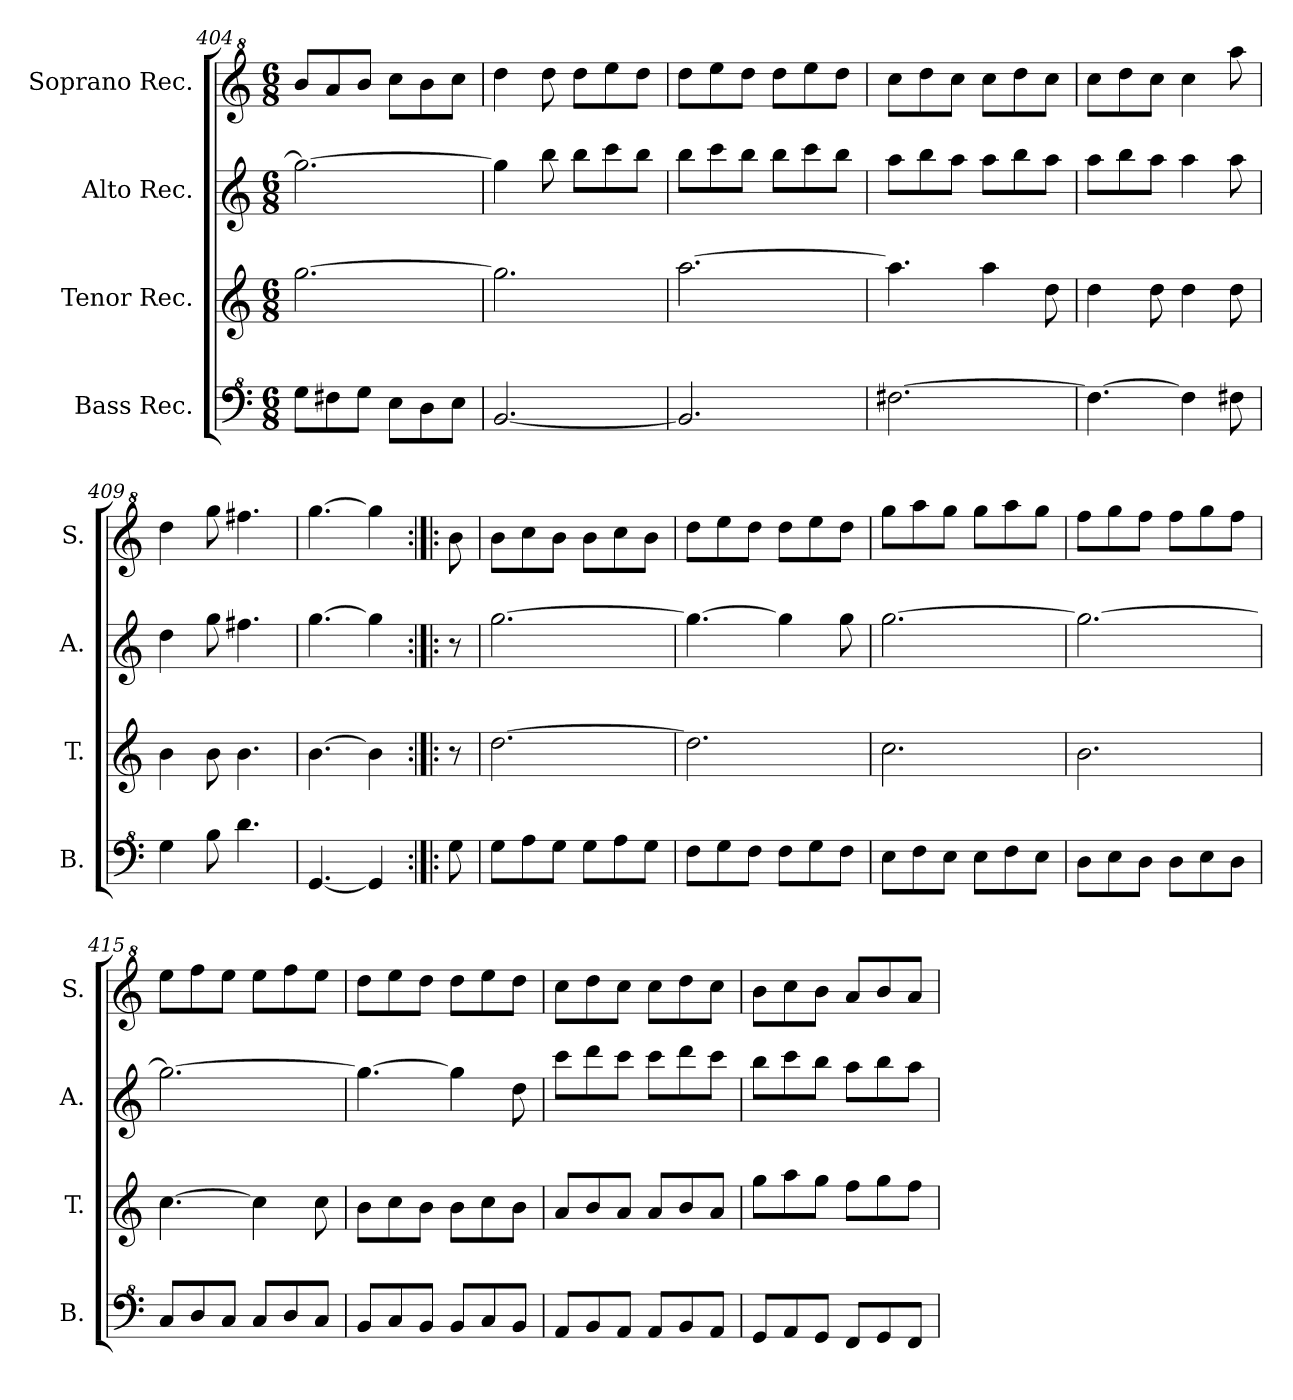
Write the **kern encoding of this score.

**kern	**kern	**kern	**kern
*part4	*part3	*part2	*part1
*staff4	*staff3	*staff2	*staff1
*I"Bass Rec.	*I"Tenor Rec.	*I"Alto Rec.	*I"Soprano Rec.
*I'B.	*I'T.	*I'A.	*I'S.
*clefF^4	*clefG2	*clefG2	*clefG^2
*k[]	*k[]	*k[]	*k[]
*M6/8	*M6/8	*M6/8	*M6/8
=404	=404	=404	=404
8g\L	[2.gg\	2.gg\_	8bb/L
8f#X\	.	.	8aa/
8g\J	.	.	8bb/J
8e\L	.	.	8ccc\L
8d\	.	.	8bb\
8e\J	.	.	8ccc\J
=405	=405	=405	=405
[2.B/	2.gg\]	4gg\]	4ddd\
.	.	8bb\	8ddd\
.	.	8bb\L	8ddd\L
.	.	8ccc\	8eee\
.	.	8bb\J	8ddd\J
=406	=406	=406	=406
2.B/]	[2.aa\	8bb\L	8ddd\L
.	.	8ccc\	8eee\
.	.	8bb\J	8ddd\J
.	.	8bb\L	8ddd\L
.	.	8ccc\	8eee\
.	.	8bb\J	8ddd\J
=407	=407	=407	=407
[2.f#X\	4.aa\]	8aa\L	8ccc\L
.	.	8bb\	8ddd\
.	.	8aa\J	8ccc\J
.	4aa\	8aa\L	8ccc\L
.	.	8bb\	8ddd\
.	8dd\	8aa\J	8ccc\J
=408	=408	=408	=408
4.f#\_	4dd\	8aa\L	8ccc\L
.	.	8bb\	8ddd\
.	8dd\	8aa\J	8ccc\J
4f#\]	4dd\	4aa\	4ccc\
8f#X\	8dd\	8aa\	8aaa\
=409	=409	=409	=409
4g\	4b\	4dd\	4ddd\
8b\	8b\	8gg\	8ggg\
4.dd\	4.b\	4.ff#X\	4.fff#X\
!!LO:LB:g=z
=410	=410	=410	=410
[4.G/	[4.b\	[4.gg\	[4.ggg\
4G/]	4b\]	4gg\]	4ggg\]
=410X14:|!|:	=410X14:|!|:	=410X14:|!|:	=410X14:|!|:
8g\	8r	8r	8bb\
=411	=411	=411	=411
8g\L	[2.dd\	[2.gg\	8bb\L
8a\	.	.	8ccc\
8g\J	.	.	8bb\J
8g\L	.	.	8bb\L
8a\	.	.	8ccc\
8g\J	.	.	8bb\J
=412	=412	=412	=412
8f\L	2.dd\]	4.gg\_	8ddd\L
8g\	.	.	8eee\
8f\J	.	.	8ddd\J
8f\L	.	4gg\]	8ddd\L
8g\	.	.	8eee\
8f\J	.	8gg\	8ddd\J
=413	=413	=413	=413
8e\L	2.cc\	[2.gg\	8ggg\L
8f\	.	.	8aaa\
8e\J	.	.	8ggg\J
8e\L	.	.	8ggg\L
8f\	.	.	8aaa\
8e\J	.	.	8ggg\J
=414	=414	=414	=414
8d\L	2.b\	2.gg\_	8fff\L
8e\	.	.	8ggg\
8d\J	.	.	8fff\J
8d\L	.	.	8fff\L
8e\	.	.	8ggg\
8d\J	.	.	8fff\J
=415	=415	=415	=415
8c/L	[4.cc\	2.gg\_	8eee\L
8d/	.	.	8fff\
8c/J	.	.	8eee\J
8c/L	4cc\]	.	8eee\L
8d/	.	.	8fff\
8c/J	8cc\	.	8eee\J
=416	=416	=416	=416
8B/L	8b\L	4.gg\_	8ddd\L
8c/	8cc\	.	8eee\
8B/J	8b\J	.	8ddd\J
8B/L	8b\L	4gg\]	8ddd\L
8c/	8cc\	.	8eee\
8B/J	8b\J	8dd\	8ddd\J
=417	=417	=417	=417
8A/L	8a/L	8ccc\L	8ccc\L
8B/	8b/	8ddd\	8ddd\
8A/J	8a/J	8ccc\J	8ccc\J
8A/L	8a/L	8ccc\L	8ccc\L
8B/	8b/	8ddd\	8ddd\
8A/J	8a/J	8ccc\J	8ccc\J
=418	=418	=418	=418
8G/L	8gg\L	8bb\L	8bb\L
8A/	8aa\	8ccc\	8ccc\
8G/J	8gg\J	8bb\J	8bb\J
8F/L	8ff\L	8aa\L	8aa/L
8G/	8gg\	8bb\	8bb/
8F/J	8ff\J	8aa\J	8aa/J
=	=	=	=
*-	*-	*-	*-
